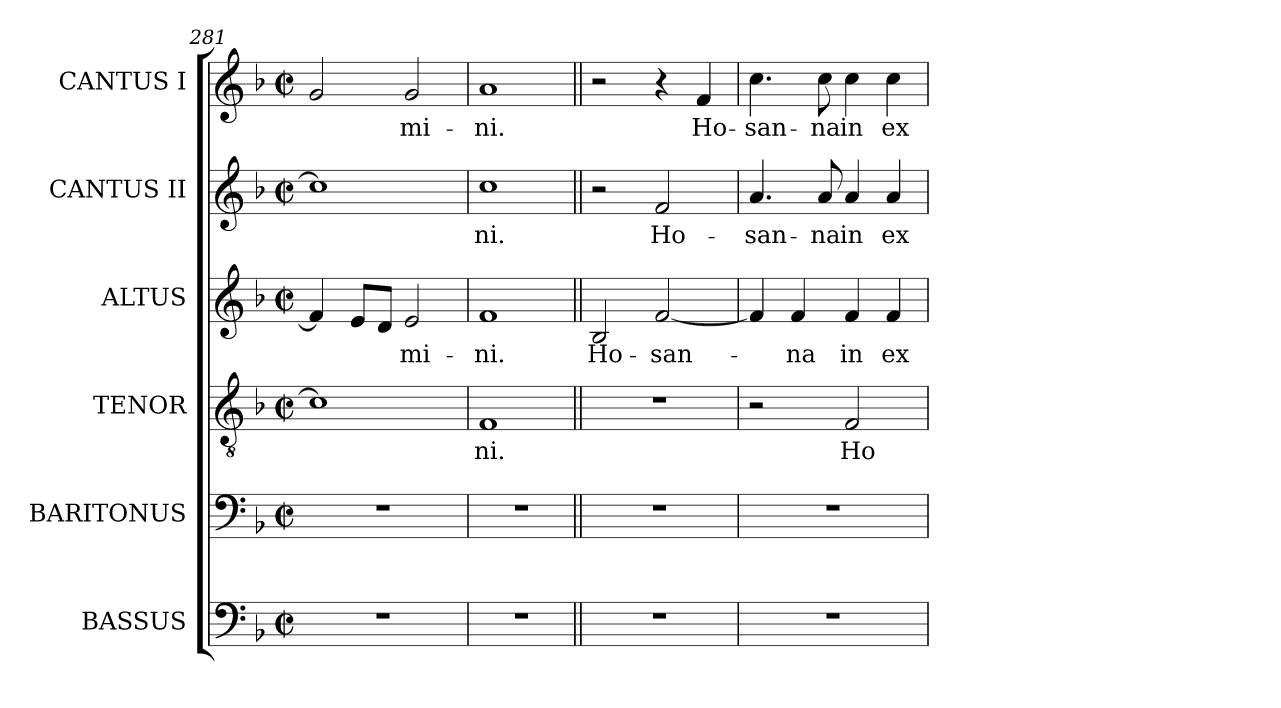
**kern	**kern	**kern	**text	**kern	**text	**kern	**text	**kern	**text
*part6	*part5	*part4	*part4	*part3	*part3	*part2	*part2	*part1	*part1
*staff6	*staff5	*staff4	*staff4	*staff3	*staff3	*staff2	*staff2	*staff1	*staff1
*I"BASSUS	*I"BARITONUS	*I"TENOR	*	*I"ALTUS	*	*I"CANTUS II	*	*I"CANTUS I	*
*I'B.	*I'Bar.	*I'T.	*	*I'A.	*	*	*	*	*
*clefF4	*clefF4	*clefGv2	*	*clefG2	*	*clefG2	*	*clefG2	*
*	*	*ITrd7c12	*	*	*	*	*	*	*
*k[b-]	*k[b-]	*k[b-]	*	*k[b-]	*	*k[b-]	*	*k[b-]	*
*F:	*F:	*F:	*	*F:	*	*F:	*	*F:	*
*M2/2	*M2/2	*M2/2	*	*M2/2	*	*M2/2	*	*M2/2	*
*met(c|)	*met(c|)	*met(c|)	*	*met(c|)	*	*met(c|)	*	*met(c|)	*
=281	=281	=281	=281	=281	=281	=281	=281	=281	=281
1r	1r	1Ci]	.	4fi/]	.	1cci]	.	2gi/	.
.	.	.	.	8ei/L	.	.	.	.	.
.	.	.	.	8di/J	.	.	.	.	.
!	!	!	!	!	!LO:LY:b:color=#000000	!	!	!	!
!	!	!	!	!	!	!	!	!	!LO:LY:b:color=#000000
.	.	.	.	2ei/	-mi-	.	.	2gi/	-mi-
=282	=282	=282	=282	=282	=282	=282	=282	=282	=282
!	!	!	!LO:LY:b:color=#000000	!	!	!	!	!	!
!	!	!	!	!	!LO:LY:b:color=#000000	!	!	!	!
!	!	!	!	!	!	!	!LO:LY:b:color=#000000	!	!
!	!	!	!	!	!	!	!	!	!LO:LY:b:color=#000000
1r	1r	1FFi	-ni.	1fi	-ni.	1cci	-ni.	1ai	-ni.
!!LO:PB:g=z
=283||	=283||	=283||	=283||	=283||	=283||	=283||	=283||	=283||	=283||
!	!	!	!	!	!LO:LY:b:color=#000000	!	!	!	!
1r	1r	1r	.	2B-i/	Ho-	2r	.	2r	.
!	!	!	!	!	!LO:LY:b:color=#000000	!	!	!	!
!	!	!	!	!	!	!	!LO:LY:b:color=#000000	!	!
.	.	.	.	[2fi/	-san-	2fi/	Ho-	4r	.
!	!	!	!	!	!	!	!	!	!LO:LY:b:color=#000000
.	.	.	.	.	.	.	.	4fi/	Ho-
=284	=284	=284	=284	=284	=284	=284	=284	=284	=284
!	!	!	!	!	!	!	!LO:LY:b:color=#000000	!	!
!	!	!	!	!	!	!	!	!	!LO:LY:b:color=#000000
1r	1r	2r	.	4fi/]	.	4.ai/	-san-	4.cci\	-san-
!	!	!	!	!	!LO:LY:b:color=#000000	!	!	!	!
.	.	.	.	4fi/	-na	.	.	.	.
!	!	!	!	!	!	!	!LO:LY:b:color=#000000	!	!
!	!	!	!	!	!	!	!	!	!LO:LY:b:color=#000000
.	.	.	.	.	.	8ai/	-na	8cci\	-na
!	!	!	!LO:LY:b:color=#000000	!	!	!	!	!	!
!	!	!	!	!	!LO:LY:b:color=#000000	!	!	!	!
!	!	!	!	!	!	!	!LO:LY:b:color=#000000	!	!
!	!	!	!	!	!	!	!	!	!LO:LY:b:color=#000000
.	.	2FFi/	Ho-	4fi/	in	4ai/	in	4cci\	in
!	!	!	!	!	!LO:LY:b:color=#000000	!	!	!	!
!	!	!	!	!	!	!	!LO:LY:b:color=#000000	!	!
!	!	!	!	!	!	!	!	!	!LO:LY:b:color=#000000
.	.	.	.	4fi/	ex-	4ai/	ex-	4cci\	ex-
=	=	=	=	=	=	=	=	=	=
*-	*-	*-	*-	*-	*-	*-	*-	*-	*-
